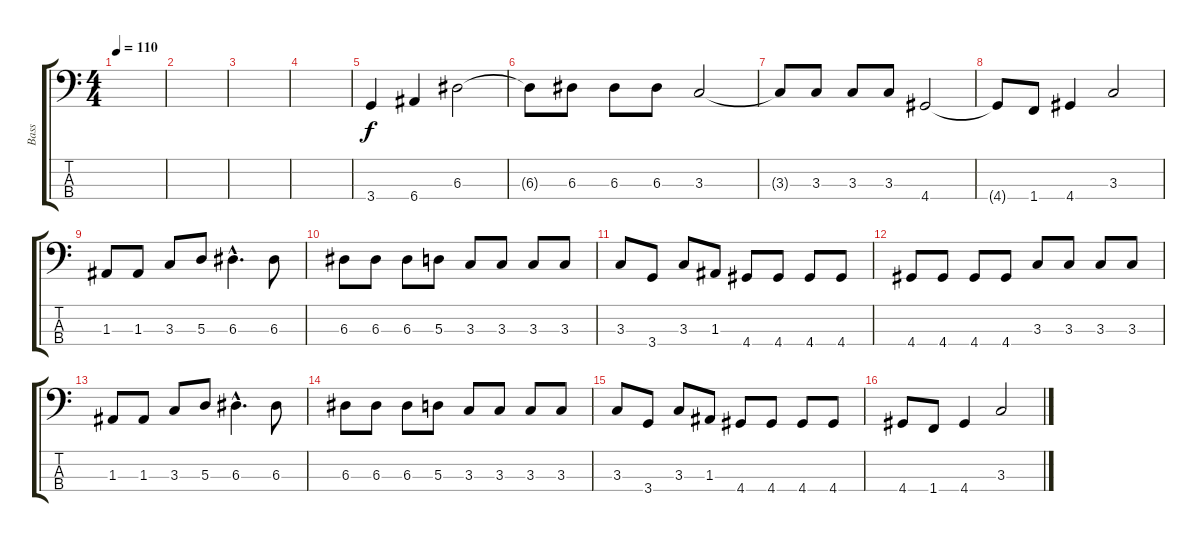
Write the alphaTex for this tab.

\track ("Bass" "Bass") {instrument electricbassfinger}
\staff {score tabs}
\tuning (G2 D2 A1 E1) {hide}
\ts (4 4)
\tempo 110
\clef f4
\ks c
|
|
|
|
3.4.4 6.4.4 6.3.2 |
6.3{t}.8 6.3.8 6.3.8 6.3.8 3.3.2 |
3.3{t}.8 3.3.8 3.3.8 3.3.8 4.4.2 |
4.4{t}.8 1.4.8 4.4.4 3.3.2 |
1.3.8 1.3.8 3.3.8 5.3.8 6.3{hac}.4{d} 6.3.8 |
6.3.8 6.3.8 6.3.8 5.3.8 3.3.8 3.3.8 3.3.8 3.3.8 |
3.3.8 3.4.8 3.3.8 1.3.8 4.4.8 4.4.8 4.4.8 4.4.8 |
4.4.8 4.4.8 4.4.8 4.4.8 3.3.8 3.3.8 3.3.8 3.3.8 |
1.3.8 1.3.8 3.3.8 5.3.8 6.3{hac}.4{d} 6.3.8 |
6.3.8 6.3.8 6.3.8 5.3.8 3.3.8 3.3.8 3.3.8 3.3.8 |
3.3.8 3.4.8 3.3.8 1.3.8 4.4.8 4.4.8 4.4.8 4.4.8 |
4.4.8 1.4.8 4.4.4 3.3.2
